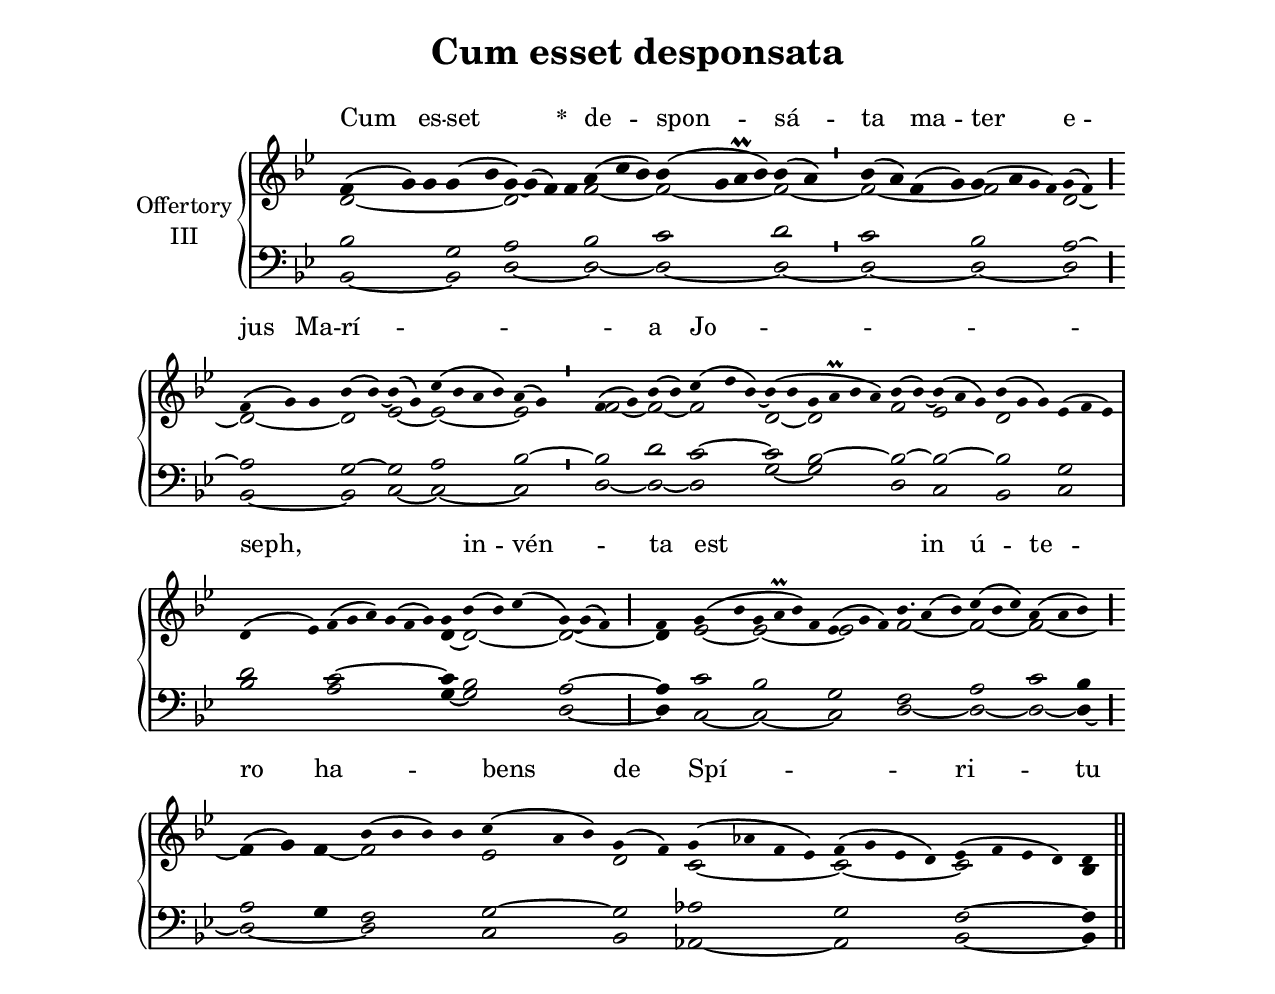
\version "2.18"
\include "gregorian.ly"
\include "noh2.ily"


%Page reference: page iii.391
%(volume.page)

global = {
 \key d \phrygian
 \cadenzaOn 
}

\header {
  title = \markup \center-column {"Cum esset desponsata" \vspace #1 }
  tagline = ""
  composer = ""
}

\paper {
 #(include-special-characters)
  oddHeaderMarkup = \markup \fill-line {
    \line {}
    \center-column {
      \on-the-fly #first-page     " "
      \on-the-fly #not-first-page "Cum esset desponsata"
    }
    \line { \on-the-fly #print-page-number-check-first \fromproperty #'page:page-number-string }
  }
  evenHeaderMarkup = \markup \fill-line {
    \line { \on-the-fly #print-page-number-check-first \fromproperty #'page:page-number-string }
    \center-column { "Cum esset desponsata" }
    \line {}
  }
}

chantText = \lyricmode {
Cum es -- set _ 
\set stanza = " * " de -- spon -- sá -- ta ma -- ter e -- jus 
Ma -- rí -- _ _ _ a Jo -- _ _ _ seph, _ _ _ 
in -- vén -- ta est _ _ _ 
in ú -- te -- ro ha -- _ _ bens 
de Spí -- _ ri -- tu San -- _ _ _ cto. }

chantMusic = {
\tieDown   f'4 ( g'4) g'4 g'4 ( bes'4 g'4) ~ g'4 ( f'4)  f'4 a'4 ( c''4 bes'4) bes'4 ( g'4 a'\prall bes'4) bes'4 ( a'4) \divisioMinima
 bes'4 ( a'4) f'4 ( g'4) g'4 ( a'4 \tiny g' f' 4) g'4 ( f'4) \divisioMaior
 f'4 ( g'4) g'4 bes'4 ( bes'4) ~ bes'4 ( g'4) c''4 ( bes'4 a'4 bes'4) a'4 ( g'4) \divisioMinima
 f'4 ( g'4) bes'4 ( bes'4) c''4 ( d''4 bes'4) ~ bes'4 ( bes'4 g'4 a'\prall bes'4 a'4) bes'4 ( bes'4) ~ bes'4 ( a'4 g'4) bes'4 ( g'4 g'4) ees'4 ( f'4 ees'4) \divisioMaxima
 d'4 ( ees'4) f'4 ( g'4 a'4) g'4 ( f'4 g'4) g'4 bes'4 ( bes'4) c''4 ( g'4) ~ g'4 ( f'4) \divisioMaior
 f'4 g'4 ( bes'4 g'4 a'\prall bes'4) f'4 ees'4 ( g'4 f'4) bes'4. a'4 ( bes'4) c''4 ( bes'4 c''4) a'4 ( a'4 bes'4) \divisioMaior
 f'4 ( g'4) f'4 bes'4 ( bes'4 bes'4) bes'4 c''4 ( a'4 bes'4)  g'4 ( f'4) g'4 ( aes'4 f'4 ees'4) f'4 ( g'4 ees'4 d'4) ees'4 ( f'4 ees'4 d'4) d'4 \finalis

}

altoMusic = {
d'2*5/2 ~ d'2*4/2 f'2*3/2 ~ f'2*4/2 ~ f'2 ~ \divisioMinima
f'2*4/2 ~ f'2*4/2 d'2 ~ \divisioMaior
d'2*3/2 ~ d'2 ees'2 ~ ees'2*4/2 ~ ees'2 \divisioMinima
f'2 ~ f'2 ~ f'2*3/2 d'2 ~ d'2*4/2 f'2 ees'2*3/2 d'2*3/2 r2*3/2 \divisioMaxima
r2*8/2 d'4 ~ d'2*3/2 ~ d'2*3/2 ~ \divisioMaior
d'4 ees'2 ~ ees'2*4/2 ~ ees'2*3/2 f'2*7/4 ~ f'2*3/2 ~ f'2*3/2 ~ \divisioMaior
f'4 g'4 f'4 ~ f'2*4/2 ees'2*3/2 d'2 c'2*4/2 ~ c'2*4/2 ~ c'2*4/2 bes4 \finalis
}

tenorMusic = {
bes2*3/2 g2 a2*4/2 bes2*3/2 c'2*4/2 d'2 \divisioMinima
c'2*4/2 bes2*4/2 a2 ~ \divisioMaior
a2*3/2 g2 ~ g2 a2*4/2 bes2 ~ \divisioMinima
bes2 d'2 c'2*3/2 ~ c'2 bes2*4/2 ~ bes2 ~ bes2*3/2 ~ bes2*3/2 g2*3/2 \divisioMaxima
d'2 c'2*6/2 ~ c'4 bes2*3/2 a2*3/2 ~ \divisioMaior
a4 c'2 bes2*4/2 g2*3/2 f2*7/4 a2*3/2 c'2 bes4 \divisioMaior
a2 g4 f2*4/2 g2*3/2 ~ g2 aes2*4/2 g2*4/2 f2*4/2 ~ f4 \finalis
}

bassMusic = {
bes,2*3/2 ~ bes,2 d2*4/2 ~ d2*3/2 ~ d2*4/2 ~ d2 ~ \divisioMinima
d2*4/2 ~ d2*4/2 ~ d2 \divisioMaior
bes,2*3/2 ~ bes,2 c2 ~ c2*4/2 ~ c2 \divisioMinima
d2 ~ d2 ~ d2*3/2 g2 ~ g2*4/2 d2 c2*3/2 bes,2*3/2 c2*3/2 \divisioMaxima
bes2 a2*6/2 g4 ~ g2*3/2 d2*3/2 ~ \divisioMaior
d4 c2 ~ c2*4/2 ~ c2*3/2 d2*7/4 ~ d2*3/2 ~ d2 ~ d4 ~ \divisioMaior
d2*3/2 ~ d2*4/2 c2*3/2 bes,2 aes,2*4/2 ~ aes,2*4/2 bes,2*4/2 ~ bes,4 \finalis
}

voiceLines = {
\voiceLineStyle


}

\score{
  <<
    \new GrandStaff <<
      \set GrandStaff.autoBeaming = ##f
      \set GrandStaff.instrumentName = \markup \center-column {
        "Offertory"
        "III"
      }
      \new Staff = up <<
        \new Voice = "chant" {
          \voiceOne \global \chantMusic
        }
        \new Voice {
          \voiceTwo \global \altoMusic
        }
      >>

      \new Staff = down <<
        \clef bass
        \new Voice {
          \voiceOne \global \tenorMusic
        }
        \new Voice {
          \voiceTwo \global \bassMusic
        }
	\new Voice {
        \voiceThree \global \voiceLines
        }
      >>
    >>
    \new Lyrics \lyricsto chant {
      \chantText
    }
  >>
  \layout{
  }
  \midi{
    \tempo 4 = 125
  }
}
